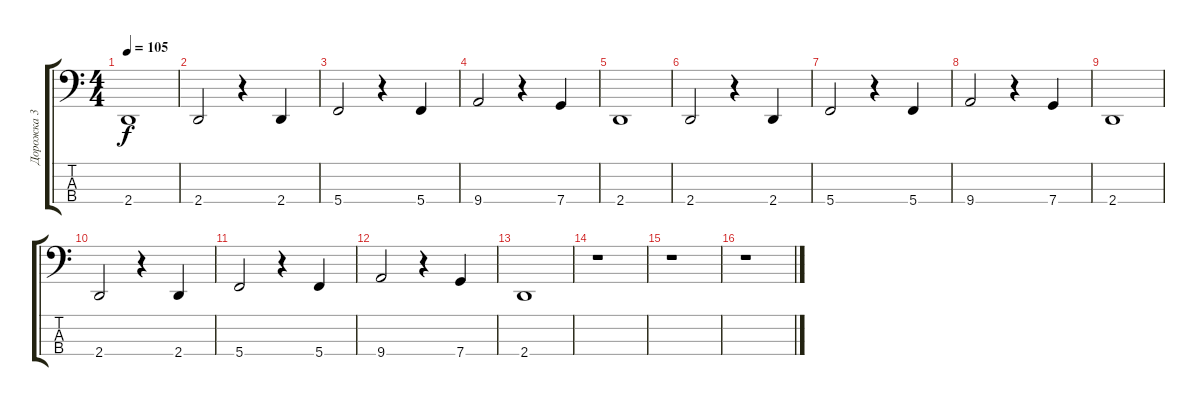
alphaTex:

\track ("Дорожка 3" "Дорожка 3") {instrument electricbassfinger}
\staff {score tabs}
\tuning (F2 C2 G1 C1) {hide}
\ts (4 4)
\tempo 105
\clef f4
\ks c
2.4.1{dy f} |
2.4.2 r.4 2.4.4 |
5.4.2 r.4 5.4.4 |
9.4.2 r.4 7.4.4 |
2.4.1 |
2.4.2 r.4 2.4.4 |
5.4.2 r.4 5.4.4 |
9.4.2 r.4 7.4.4 |
2.4.1 |
2.4.2 r.4 2.4.4 |
5.4.2 r.4 5.4.4 |
9.4.2 r.4 7.4.4 |
2.4.1 |
r.1 |
r.1 |
r.1
